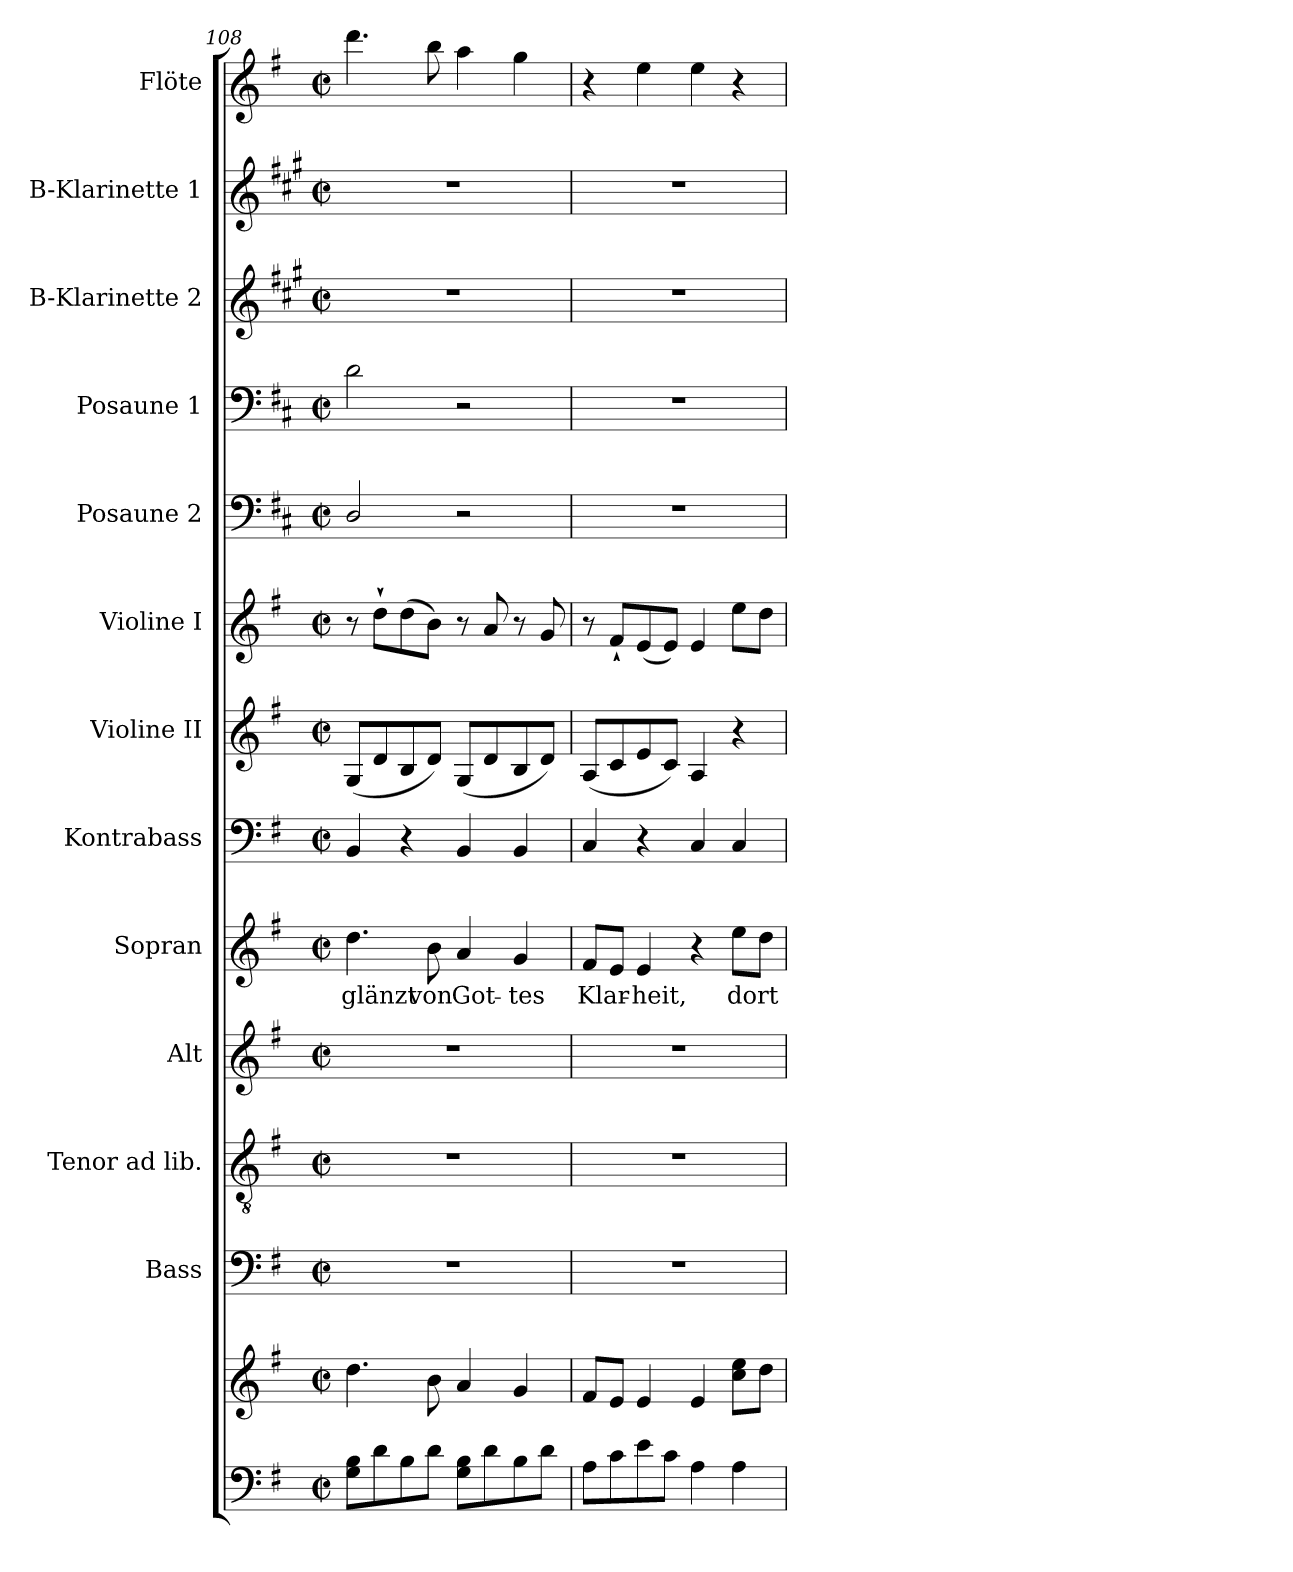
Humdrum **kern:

**kern	**kern	**kern	**kern	**kern	**kern	**text	**kern	**kern	**kern	**kern	**kern	**kern	**kern	**kern
*part13	*part13	*part12	*part11	*part10	*part9	*part9	*part8	*part7	*part6	*part5	*part4	*part3	*part2	*part1
*staff14	*staff13	*staff12	*staff11	*staff10	*staff9	*staff9	*staff8	*staff7	*staff6	*staff5	*staff4	*staff3	*staff2	*staff1
*	*	*I"Bass	*I"Tenor ad lib.	*I"Alt	*I"Sopran	*	*I"Kontrabass	*I"Violine II	*I"Violine I	*I"Posaune 2	*I"Posaune 1	*I"B-Klarinette 2	*I"B-Klarinette 1	*I"Flöte
*	*	*I'B.	*I'T.	*I'A.	*I'S.	*	*I'Kb.	*I'Vl. II	*I'Vl. I	*I'Pos 2	*I'Pos. 1	*I'B Kl. 2	*I'B Kl. 1	*I'Fl.
!!LO:PB:g=z
*clefF4	*clefG2	*clefF4	*clefGv2	*clefG2	*clefG2	*	*clefF4	*clefG2	*clefG2	*clefF4	*clefF4	*clefG2	*clefG2	*clefG2
*	*	*	*	*	*	*	*ITrd7c12	*	*	*ITrd4c7	*ITrd4c7	*ITrd1c2	*ITrd1c2	*
*k[f#]	*k[f#]	*k[f#]	*k[f#]	*k[f#]	*k[f#]	*	*k[f#]	*k[f#]	*k[f#]	*k[f#]	*k[f#]	*k[f#]	*k[f#]	*k[f#]
*G:	*G:	*G:	*G:	*G:	*G:	*	*G:	*G:	*G:	*G:	*G:	*G:	*G:	*G:
*M2/2	*M2/2	*M2/2	*M2/2	*M2/2	*M2/2	*	*M2/2	*M2/2	*M2/2	*M2/2	*M2/2	*M2/2	*M2/2	*M2/2
*met(c|)	*met(c|)	*met(c|)	*met(c|)	*met(c|)	*met(c|)	*	*met(c|)	*met(c|)	*met(c|)	*met(c|)	*met(c|)	*met(c|)	*met(c|)	*met(c|)
=108	=108	=108	=108	=108	=108	=108	=108	=108	=108	=108	=108	=108	=108	=108
!	!	!	!	!	!	!LO:LY:b	!	!	!	!	!	!	!	!
8G\ 8B\L	4.dd\	1r	1r	1r	4.dd\	-glänzt	4BBB/	(<8G/L	8r	2GG/	2G\	1r	1r	4.ddd\
8d\	.	.	.	.	.	.	.	8d/	8dd`>\L	.	.	.	.	.
8B\	.	.	.	.	.	.	4r	8B/	(>8dd\	.	.	.	.	.
!	!	!	!	!	!	!LO:LY:b	!	!	!	!	!	!	!	!
8d\J	8b\	.	.	.	8b\	von	.	8d/J)	8b\J)	.	.	.	.	8bb\
!	!	!	!	!	!	!LO:LY:b	!	!	!	!	!	!	!	!
8G\ 8B\L	4a/	.	.	.	4a/	Got-	4BBB/	(<8G/L	8r	2r	2r	.	.	4aa\
8d\	.	.	.	.	.	.	.	8d/	8a/	.	.	.	.	.
!	!	!	!	!	!	!LO:LY:b	!	!	!	!	!	!	!	!
8B\	4g/	.	.	.	4g/	-tes	4BBB/	8B/	8r	.	.	.	.	4gg\
8d\J	.	.	.	.	.	.	.	8d/J)	8g/	.	.	.	.	.
=109	=109	=109	=109	=109	=109	=109	=109	=109	=109	=109	=109	=109	=109	=109
!	!	!	!	!	!	!LO:LY:b	!	!	!	!	!	!	!	!
8A\L	8f#/L	1r	1r	1r	8f#/L	Klar-	4CC/	(<8A/L	8r	1r	1r	1r	1r	4r
8c\	8e/J	.	.	.	8e/J	.	.	8c/	8f#`</L	.	.	.	.	.
!	!	!	!	!	!	!LO:LY:b	!	!	!	!	!	!	!	!
8e\	4e/	.	.	.	4e/	-heit,	4r	8e/	(<8e/	.	.	.	.	4ee\
8c\J	.	.	.	.	.	.	.	8c/J)	8e/J)	.	.	.	.	.
4A\	4e/	.	.	.	4r	.	4CC/	4A/	4e/	.	.	.	.	4ee\
!	!	!	!	!	!	!LO:LY:b	!	!	!	!	!	!	!	!
4A\	8cc\ 8ee\L	.	.	.	8ee\L	dort	4CC/	4r	8ee\L	.	.	.	.	4r
.	8dd\J	.	.	.	8dd\J	.	.	.	8dd\J	.	.	.	.	.
=	=	=	=	=	=	=	=	=	=	=	=	=	=	=
*-	*-	*-	*-	*-	*-	*-	*-	*-	*-	*-	*-	*-	*-	*-
